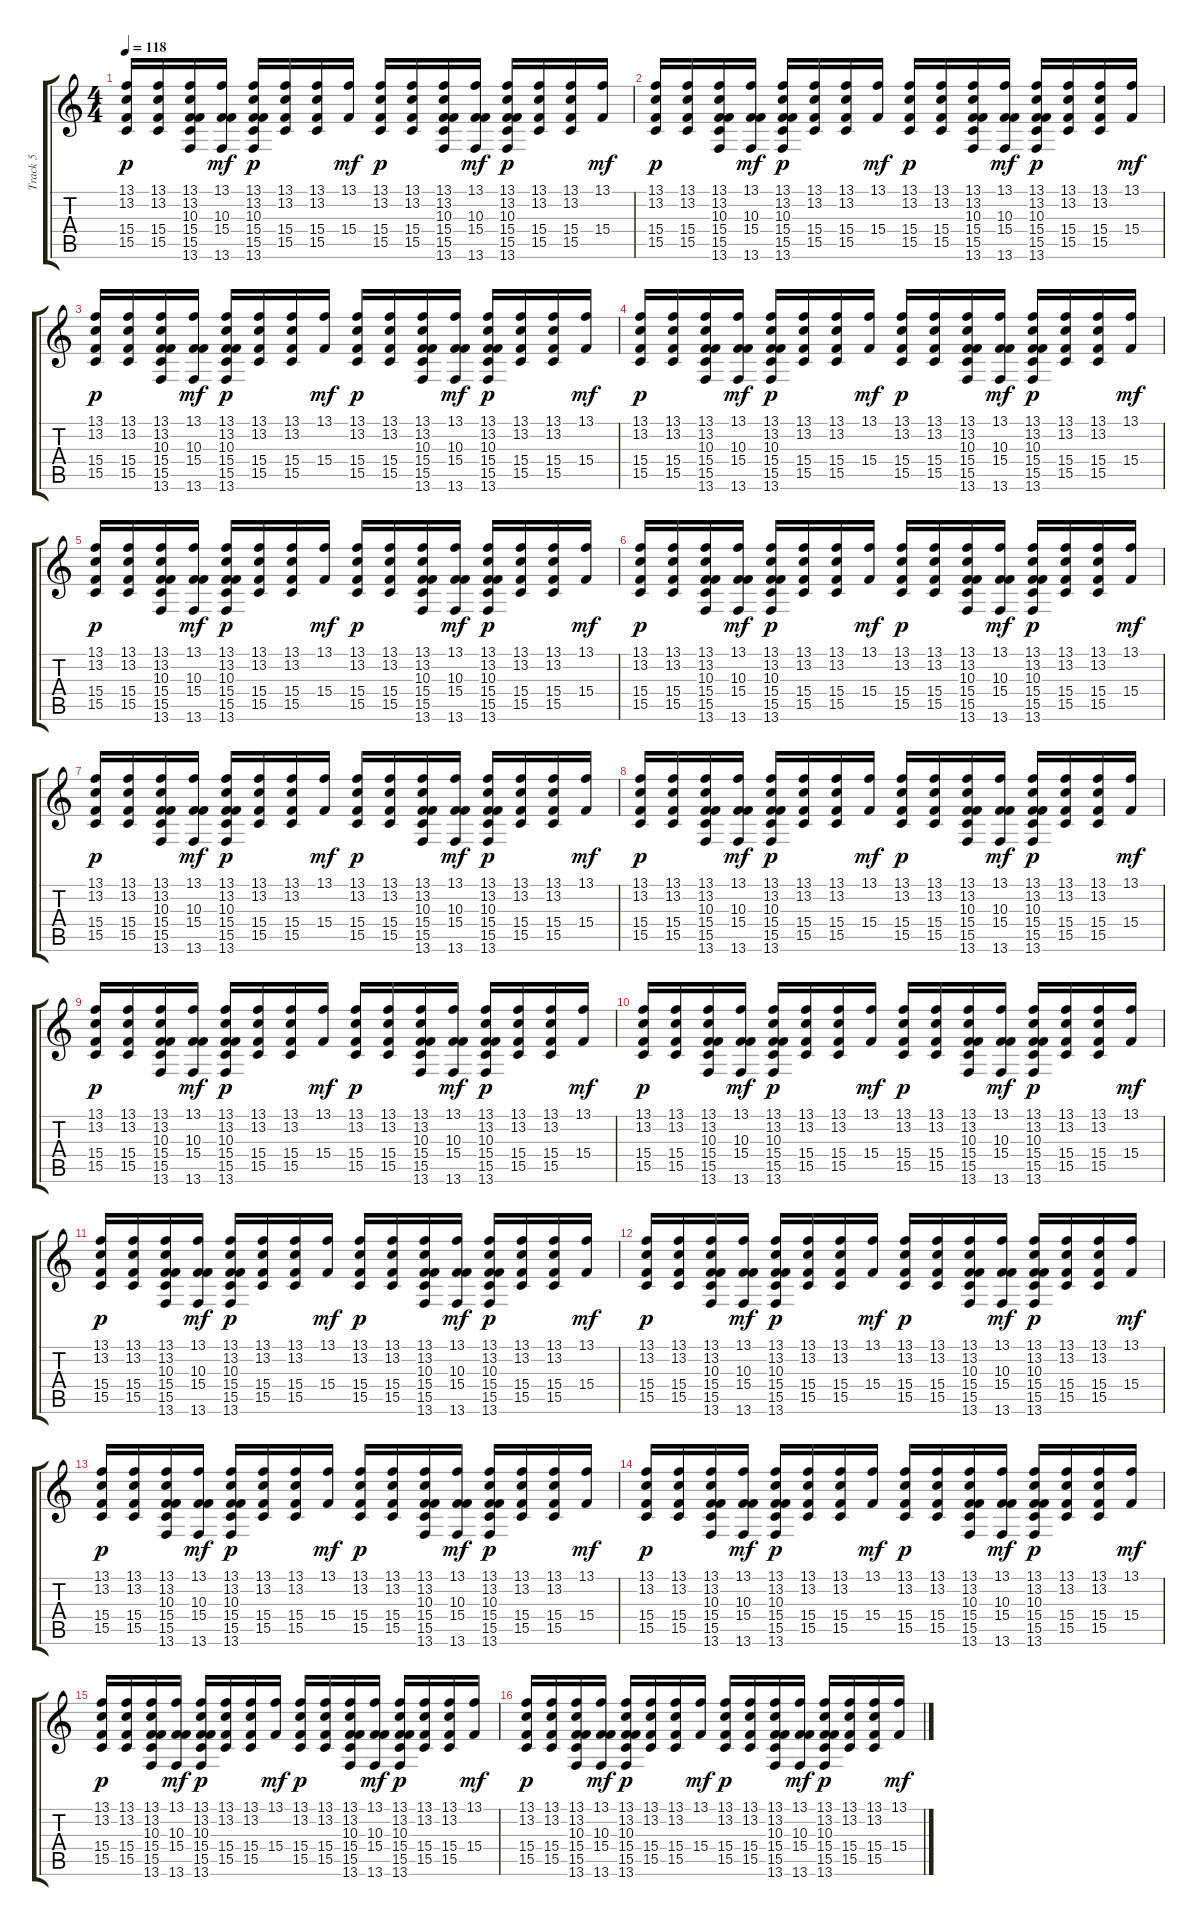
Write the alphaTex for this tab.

\track ("Track 5" "Track 5") {instrument accordion}
\staff {score tabs}
\tuning (E4 B3 G3 D3 A2 E2) {hide}
\ts (4 4)
\tempo 118
\clef g2
\ks c
(13.1 13.2 15.4 15.5).16{dy p} (13.1 13.2 15.4 15.5).16 (13.1 13.2 10.3 15.4 15.5 13.6).16 (13.1 10.3 15.4 13.6).16{dy mf} (13.1 13.2 10.3 15.4 15.5 13.6).16{dy p} (13.1 13.2 15.4 15.5).16 (13.1 13.2 15.4 15.5).16 (13.1 15.4).16{dy mf} (13.1 13.2 15.4 15.5).16{dy p} (13.1 13.2 15.4 15.5).16 (13.1 13.2 10.3 15.4 15.5 13.6).16 (13.1 10.3 15.4 13.6).16{dy mf} (13.1 13.2 10.3 15.4 15.5 13.6).16{dy p} (13.1 13.2 15.4 15.5).16 (13.1 13.2 15.4 15.5).16 (13.1 15.4).16{dy mf} |
(13.1 13.2 15.4 15.5).16{dy p} (13.1 13.2 15.4 15.5).16 (13.1 13.2 10.3 15.4 15.5 13.6).16 (13.1 10.3 15.4 13.6).16{dy mf} (13.1 13.2 10.3 15.4 15.5 13.6).16{dy p} (13.1 13.2 15.4 15.5).16 (13.1 13.2 15.4 15.5).16 (13.1 15.4).16{dy mf} (13.1 13.2 15.4 15.5).16{dy p} (13.1 13.2 15.4 15.5).16 (13.1 13.2 10.3 15.4 15.5 13.6).16 (13.1 10.3 15.4 13.6).16{dy mf} (13.1 13.2 10.3 15.4 15.5 13.6).16{dy p} (13.1 13.2 15.4 15.5).16 (13.1 13.2 15.4 15.5).16 (13.1 15.4).16{dy mf} |
(13.1 13.2 15.4 15.5).16{dy p} (13.1 13.2 15.4 15.5).16 (13.1 13.2 10.3 15.4 15.5 13.6).16 (13.1 10.3 15.4 13.6).16{dy mf} (13.1 13.2 10.3 15.4 15.5 13.6).16{dy p} (13.1 13.2 15.4 15.5).16 (13.1 13.2 15.4 15.5).16 (13.1 15.4).16{dy mf} (13.1 13.2 15.4 15.5).16{dy p} (13.1 13.2 15.4 15.5).16 (13.1 13.2 10.3 15.4 15.5 13.6).16 (13.1 10.3 15.4 13.6).16{dy mf} (13.1 13.2 10.3 15.4 15.5 13.6).16{dy p} (13.1 13.2 15.4 15.5).16 (13.1 13.2 15.4 15.5).16 (13.1 15.4).16{dy mf} |
(13.1 13.2 15.4 15.5).16{dy p} (13.1 13.2 15.4 15.5).16 (13.1 13.2 10.3 15.4 15.5 13.6).16 (13.1 10.3 15.4 13.6).16{dy mf} (13.1 13.2 10.3 15.4 15.5 13.6).16{dy p} (13.1 13.2 15.4 15.5).16 (13.1 13.2 15.4 15.5).16 (13.1 15.4).16{dy mf} (13.1 13.2 15.4 15.5).16{dy p} (13.1 13.2 15.4 15.5).16 (13.1 13.2 10.3 15.4 15.5 13.6).16 (13.1 10.3 15.4 13.6).16{dy mf} (13.1 13.2 10.3 15.4 15.5 13.6).16{dy p} (13.1 13.2 15.4 15.5).16 (13.1 13.2 15.4 15.5).16 (13.1 15.4).16{dy mf} |
(13.1 13.2 15.4 15.5).16{dy p} (13.1 13.2 15.4 15.5).16 (13.1 13.2 10.3 15.4 15.5 13.6).16 (13.1 10.3 15.4 13.6).16{dy mf} (13.1 13.2 10.3 15.4 15.5 13.6).16{dy p} (13.1 13.2 15.4 15.5).16 (13.1 13.2 15.4 15.5).16 (13.1 15.4).16{dy mf} (13.1 13.2 15.4 15.5).16{dy p} (13.1 13.2 15.4 15.5).16 (13.1 13.2 10.3 15.4 15.5 13.6).16 (13.1 10.3 15.4 13.6).16{dy mf} (13.1 13.2 10.3 15.4 15.5 13.6).16{dy p} (13.1 13.2 15.4 15.5).16 (13.1 13.2 15.4 15.5).16 (13.1 15.4).16{dy mf} |
(13.1 13.2 15.4 15.5).16{dy p} (13.1 13.2 15.4 15.5).16 (13.1 13.2 10.3 15.4 15.5 13.6).16 (13.1 10.3 15.4 13.6).16{dy mf} (13.1 13.2 10.3 15.4 15.5 13.6).16{dy p} (13.1 13.2 15.4 15.5).16 (13.1 13.2 15.4 15.5).16 (13.1 15.4).16{dy mf} (13.1 13.2 15.4 15.5).16{dy p} (13.1 13.2 15.4 15.5).16 (13.1 13.2 10.3 15.4 15.5 13.6).16 (13.1 10.3 15.4 13.6).16{dy mf} (13.1 13.2 10.3 15.4 15.5 13.6).16{dy p} (13.1 13.2 15.4 15.5).16 (13.1 13.2 15.4 15.5).16 (13.1 15.4).16{dy mf} |
(13.1 13.2 15.4 15.5).16{dy p} (13.1 13.2 15.4 15.5).16 (13.1 13.2 10.3 15.4 15.5 13.6).16 (13.1 10.3 15.4 13.6).16{dy mf} (13.1 13.2 10.3 15.4 15.5 13.6).16{dy p} (13.1 13.2 15.4 15.5).16 (13.1 13.2 15.4 15.5).16 (13.1 15.4).16{dy mf} (13.1 13.2 15.4 15.5).16{dy p} (13.1 13.2 15.4 15.5).16 (13.1 13.2 10.3 15.4 15.5 13.6).16 (13.1 10.3 15.4 13.6).16{dy mf} (13.1 13.2 10.3 15.4 15.5 13.6).16{dy p} (13.1 13.2 15.4 15.5).16 (13.1 13.2 15.4 15.5).16 (13.1 15.4).16{dy mf} |
(13.1 13.2 15.4 15.5).16{dy p} (13.1 13.2 15.4 15.5).16 (13.1 13.2 10.3 15.4 15.5 13.6).16 (13.1 10.3 15.4 13.6).16{dy mf} (13.1 13.2 10.3 15.4 15.5 13.6).16{dy p} (13.1 13.2 15.4 15.5).16 (13.1 13.2 15.4 15.5).16 (13.1 15.4).16{dy mf} (13.1 13.2 15.4 15.5).16{dy p} (13.1 13.2 15.4 15.5).16 (13.1 13.2 10.3 15.4 15.5 13.6).16 (13.1 10.3 15.4 13.6).16{dy mf} (13.1 13.2 10.3 15.4 15.5 13.6).16{dy p} (13.1 13.2 15.4 15.5).16 (13.1 13.2 15.4 15.5).16 (13.1 15.4).16{dy mf} |
(13.1 13.2 15.4 15.5).16{dy p} (13.1 13.2 15.4 15.5).16 (13.1 13.2 10.3 15.4 15.5 13.6).16 (13.1 10.3 15.4 13.6).16{dy mf} (13.1 13.2 10.3 15.4 15.5 13.6).16{dy p} (13.1 13.2 15.4 15.5).16 (13.1 13.2 15.4 15.5).16 (13.1 15.4).16{dy mf} (13.1 13.2 15.4 15.5).16{dy p} (13.1 13.2 15.4 15.5).16 (13.1 13.2 10.3 15.4 15.5 13.6).16 (13.1 10.3 15.4 13.6).16{dy mf} (13.1 13.2 10.3 15.4 15.5 13.6).16{dy p} (13.1 13.2 15.4 15.5).16 (13.1 13.2 15.4 15.5).16 (13.1 15.4).16{dy mf} |
(13.1 13.2 15.4 15.5).16{dy p} (13.1 13.2 15.4 15.5).16 (13.1 13.2 10.3 15.4 15.5 13.6).16 (13.1 10.3 15.4 13.6).16{dy mf} (13.1 13.2 10.3 15.4 15.5 13.6).16{dy p} (13.1 13.2 15.4 15.5).16 (13.1 13.2 15.4 15.5).16 (13.1 15.4).16{dy mf} (13.1 13.2 15.4 15.5).16{dy p} (13.1 13.2 15.4 15.5).16 (13.1 13.2 10.3 15.4 15.5 13.6).16 (13.1 10.3 15.4 13.6).16{dy mf} (13.1 13.2 10.3 15.4 15.5 13.6).16{dy p} (13.1 13.2 15.4 15.5).16 (13.1 13.2 15.4 15.5).16 (13.1 15.4).16{dy mf} |
(13.1 13.2 15.4 15.5).16{dy p} (13.1 13.2 15.4 15.5).16 (13.1 13.2 10.3 15.4 15.5 13.6).16 (13.1 10.3 15.4 13.6).16{dy mf} (13.1 13.2 10.3 15.4 15.5 13.6).16{dy p} (13.1 13.2 15.4 15.5).16 (13.1 13.2 15.4 15.5).16 (13.1 15.4).16{dy mf} (13.1 13.2 15.4 15.5).16{dy p} (13.1 13.2 15.4 15.5).16 (13.1 13.2 10.3 15.4 15.5 13.6).16 (13.1 10.3 15.4 13.6).16{dy mf} (13.1 13.2 10.3 15.4 15.5 13.6).16{dy p} (13.1 13.2 15.4 15.5).16 (13.1 13.2 15.4 15.5).16 (13.1 15.4).16{dy mf} |
(13.1 13.2 15.4 15.5).16{dy p} (13.1 13.2 15.4 15.5).16 (13.1 13.2 10.3 15.4 15.5 13.6).16 (13.1 10.3 15.4 13.6).16{dy mf} (13.1 13.2 10.3 15.4 15.5 13.6).16{dy p} (13.1 13.2 15.4 15.5).16 (13.1 13.2 15.4 15.5).16 (13.1 15.4).16{dy mf} (13.1 13.2 15.4 15.5).16{dy p} (13.1 13.2 15.4 15.5).16 (13.1 13.2 10.3 15.4 15.5 13.6).16 (13.1 10.3 15.4 13.6).16{dy mf} (13.1 13.2 10.3 15.4 15.5 13.6).16{dy p} (13.1 13.2 15.4 15.5).16 (13.1 13.2 15.4 15.5).16 (13.1 15.4).16{dy mf} |
(13.1 13.2 15.4 15.5).16{dy p} (13.1 13.2 15.4 15.5).16 (13.1 13.2 10.3 15.4 15.5 13.6).16 (13.1 10.3 15.4 13.6).16{dy mf} (13.1 13.2 10.3 15.4 15.5 13.6).16{dy p} (13.1 13.2 15.4 15.5).16 (13.1 13.2 15.4 15.5).16 (13.1 15.4).16{dy mf} (13.1 13.2 15.4 15.5).16{dy p} (13.1 13.2 15.4 15.5).16 (13.1 13.2 10.3 15.4 15.5 13.6).16 (13.1 10.3 15.4 13.6).16{dy mf} (13.1 13.2 10.3 15.4 15.5 13.6).16{dy p} (13.1 13.2 15.4 15.5).16 (13.1 13.2 15.4 15.5).16 (13.1 15.4).16{dy mf} |
(13.1 13.2 15.4 15.5).16{dy p} (13.1 13.2 15.4 15.5).16 (13.1 13.2 10.3 15.4 15.5 13.6).16 (13.1 10.3 15.4 13.6).16{dy mf} (13.1 13.2 10.3 15.4 15.5 13.6).16{dy p} (13.1 13.2 15.4 15.5).16 (13.1 13.2 15.4 15.5).16 (13.1 15.4).16{dy mf} (13.1 13.2 15.4 15.5).16{dy p} (13.1 13.2 15.4 15.5).16 (13.1 13.2 10.3 15.4 15.5 13.6).16 (13.1 10.3 15.4 13.6).16{dy mf} (13.1 13.2 10.3 15.4 15.5 13.6).16{dy p} (13.1 13.2 15.4 15.5).16 (13.1 13.2 15.4 15.5).16 (13.1 15.4).16{dy mf} |
(13.1 13.2 15.4 15.5).16{dy p} (13.1 13.2 15.4 15.5).16 (13.1 13.2 10.3 15.4 15.5 13.6).16 (13.1 10.3 15.4 13.6).16{dy mf} (13.1 13.2 10.3 15.4 15.5 13.6).16{dy p} (13.1 13.2 15.4 15.5).16 (13.1 13.2 15.4 15.5).16 (13.1 15.4).16{dy mf} (13.1 13.2 15.4 15.5).16{dy p} (13.1 13.2 15.4 15.5).16 (13.1 13.2 10.3 15.4 15.5 13.6).16 (13.1 10.3 15.4 13.6).16{dy mf} (13.1 13.2 10.3 15.4 15.5 13.6).16{dy p} (13.1 13.2 15.4 15.5).16 (13.1 13.2 15.4 15.5).16 (13.1 15.4).16{dy mf} |
(13.1 13.2 15.4 15.5).16{dy p} (13.1 13.2 15.4 15.5).16 (13.1 13.2 10.3 15.4 15.5 13.6).16 (13.1 10.3 15.4 13.6).16{dy mf} (13.1 13.2 10.3 15.4 15.5 13.6).16{dy p} (13.1 13.2 15.4 15.5).16 (13.1 13.2 15.4 15.5).16 (13.1 15.4).16{dy mf} (13.1 13.2 15.4 15.5).16{dy p} (13.1 13.2 15.4 15.5).16 (13.1 13.2 10.3 15.4 15.5 13.6).16 (13.1 10.3 15.4 13.6).16{dy mf} (13.1 13.2 10.3 15.4 15.5 13.6).16{dy p} (13.1 13.2 15.4 15.5).16 (13.1 13.2 15.4 15.5).16 (13.1 15.4).16{dy mf}
